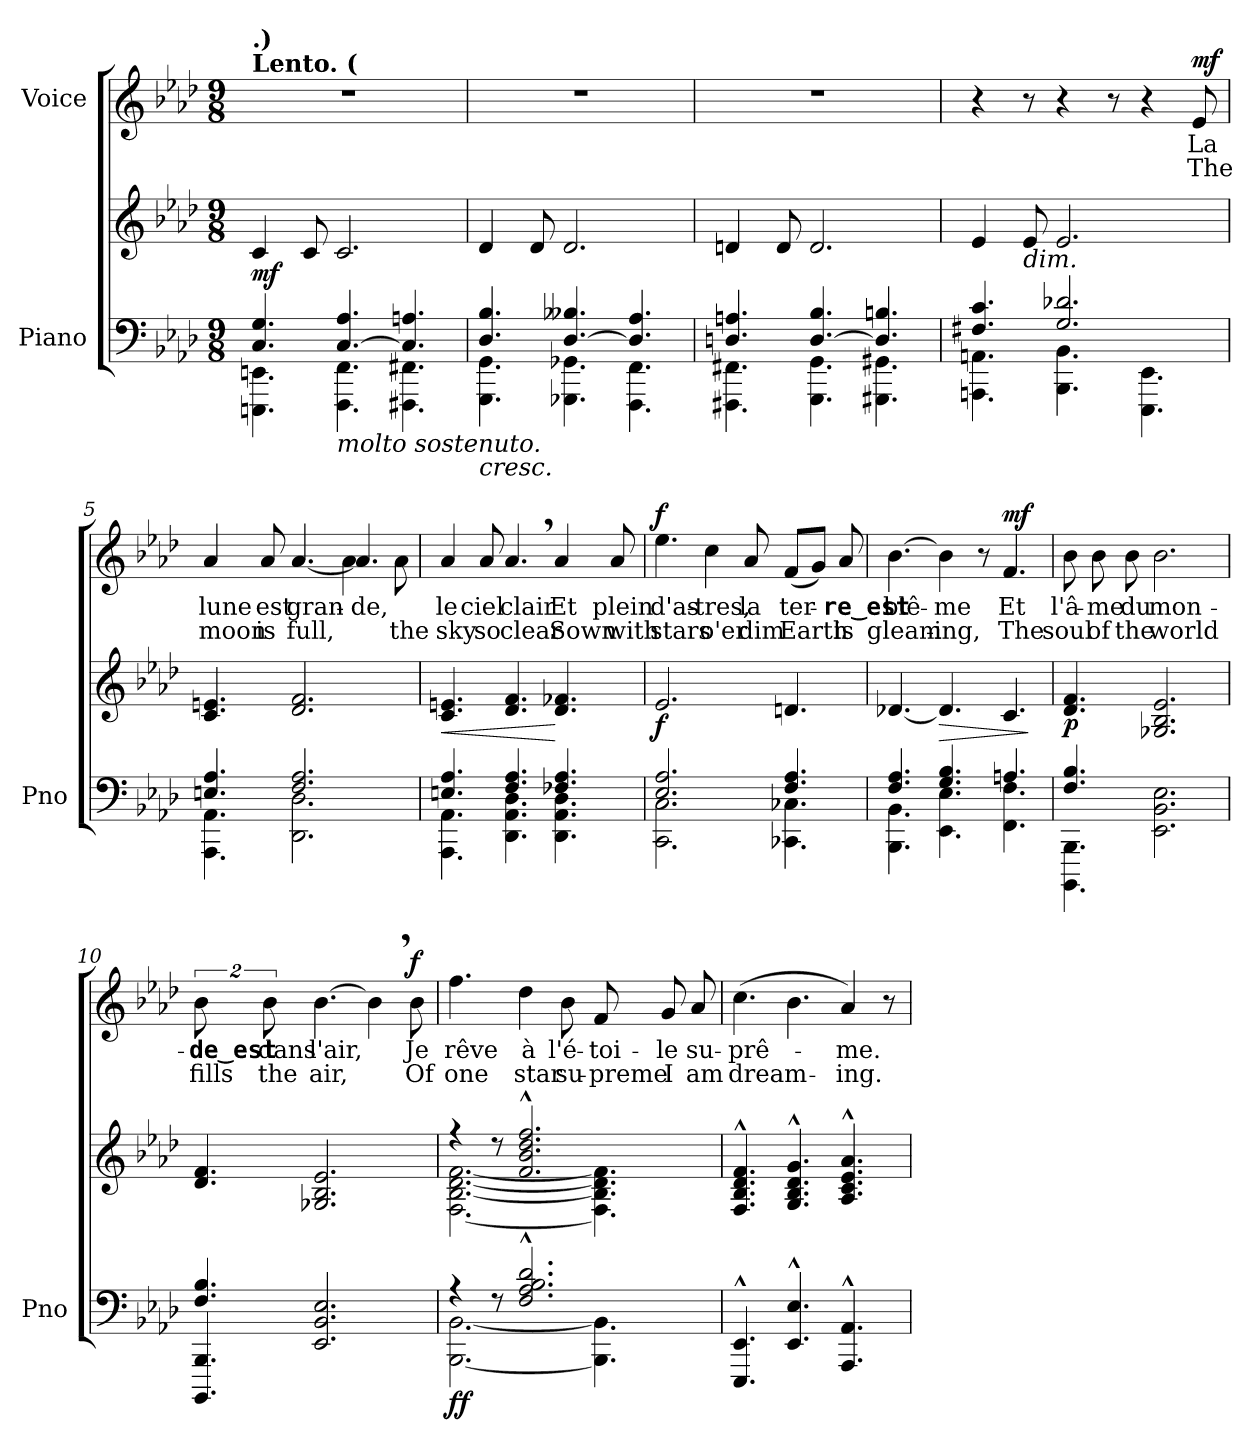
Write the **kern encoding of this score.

**kern	**kern	**dynam	**kern	**text	**text	**dynam
*part2	*part2	*part2	*part1	*part1	*part1	*part1
*staff3	*staff2	*staff2/3	*staff1	*staff1	*staff1	*staff1
*I"Piano	*	*	*I"Voice	*	*	*
*I'Pno	*	*	*	*	*	*
*clefF4	*clefG2	*	*clefG2	*	*	*
*k[b-e-a-d-]	*k[b-e-a-d-]	*	*k[b-e-a-d-]	*	*	*
*M9/8	*M9/8	*	*M9/8	*	*	*
*MM96	*MM96	*	*MM96	*	*	*
=1	=1	=1	=1	=1	=1	=1
*^	*	*	*	*	*	*
!	!	!	!	!LO:TX:a:B:t=Lento. (	!	!	!
!	!	!	!	!LO:TX:a:B:t=.)	!	!	!
!	!	!	!LO:DY:b	!	!	!	!
4.C/ 4.G/	4.EEEn\ 4.EEn\	4c/	mf	8%9r	.	.	.
.	.	8c/	.	.	.	.	.
!LO:TX:b:i:t=molto sostenuto.	!	!	!	!	!	!	!
[4.C/ 4.A-/	4.FFF\ 4.FF\	2.c/	.	.	.	.	.
4.C/] 4.An/	4.FFF#X\ 4.FF#X\	.	.	.	.	.	.
=2	=2	=2	=2	=2	=2	=2	=2
!LO:TX:b:i:t=cresc.	!	!	!	!	!	!	!
4.D-/ 4.B-/	4.GGG\ 4.GG\	4d-/	.	8%9r	.	.	.
.	.	8d-/	.	.	.	.	.
[4.D-/ 4.B--X/	4.GGG-X\ 4.GG-X\	2.d-/	.	.	.	.	.
4.D-/] 4.A-/	4.FFF\ 4.FF\	.	.	.	.	.	.
=3	=3	=3	=3	=3	=3	=3	=3
4.Dn/ 4.An/	4.FFF#X\ 4.FF#X\	4dn/	.	8%9r	.	.	.
.	.	8d/	.	.	.	.	.
[4.D/ 4.B-/	4.GGG\ 4.GG\	2.d/	.	.	.	.	.
4.D/] 4.Bn/	4.GGG#X\ 4.GG#X\	.	.	.	.	.	.
!!LO:LB:g=z
=4	=4	=4	=4	=4	=4	=4	=4
4.F#X/ 4.c/	4.AAAn\ 4.AAn\	4e-/	.	4r	.	.	.
!	!	!LO:TX:b:i:t=dim.	!	!	!	!	!
.	.	8e-/	.	8r	.	.	.
2.G/ 2.d-X/	4.BBB-\ 4.BB-\	2.e-/	.	4r	.	.	.
.	.	.	.	8r	.	.	.
.	4.EEE-\ 4.EE-\	.	.	4r	.	.	.
!	!	!	!	!	!LO:LY:b	!LO:LY:b	!LO:DY:b
.	.	.	.	8e-/	La	The	mf
=5	=5	=5	=5	=5	=5	=5	=5
!	!	!	!	!LO:TX:b:i:t=molto sostenuto.	!	!	!
!	!	!	!	!	!LO:LY:b	!LO:LY:b	!
*	*	*	*	*^	*	*	*
4.En/ 4.A-/	4.AAA-\ 4.AA-\	4.c/ 4.en/	.	4a-/	4ryy	lune	moon	.
!	!	!	!	!	!	!LO:LY:b	!LO:LY:b	!
.	.	.	.	8a-/	8ryy	est	is	.
!	!	!	!	!	!	!LO:LY:b	!LO:LY:b	!
2.F/ 2.A-/	2.DD-\ 2.D-\	2.d-/ 2.f/	.	[4.a-/	4ryy	gran-	full,	.
.	.	.	.	.	8ryy	.	.	.
!	!	!	!	!	!	!LO:LY:b	!	!
.	.	.	.	4.a-/]	4a-\	-de,	.	.
!	!	!	!	!	!	!	!LO:LY:b	!
.	.	.	.	.	8a-\	.	the	.
=6	=6	=6	=6	=6	=6	=6	=6	=6
!	!	!	!LO:HP:b	!	!	!LO:LY:b	!LO:LY:b	!
*	*	*	*	*v	*v	*	*	*
4.En/ 4.A-/	4.AAA-\ 4.AA-\	4.c/ 4.en/	<	4a-/	le	sky	.
!	!	!	!	!	!LO:LY:b	!LO:LY:b	!
.	.	.	.	8a-/	ciel	so	.
!	!	!	!	!	!LO:LY:b	!LO:LY:b	!
4.F/ 4.A-/	4.DD-\ 4.AA-\ 4.D-\	4.d-/ 4.f/	.	4.a-,/	clair	clear	.
!	!	!	!	!	!LO:LY:b	!LO:LY:b	!
4.F-X/ 4.A-/	4.DD-\ 4.AA-\ 4.D-\	4.d-/ 4.f-X/	[	4a-/	Et	Sown	.
!	!	!	!	!	!LO:LY:b	!LO:LY:b	!
.	.	.	.	8a-/	plein	with	.
!!LO:PB:g=z
=7	=7	=7	=7	=7	=7	=7	=7
!	!	!	!LO:DY:b	!	!LO:LY:b	!LO:LY:b	!LO:DY:b
2.E-/ 2.A-/	2.CC\ 2.C\	2.e-/	f	4.ee-\	d'as-	stars	f
!	!	!	!	!	!LO:LY:b	!LO:LY:b	!
.	.	.	.	4cc\	-tres,	o'er	.
!	!	!	!	!	!LO:LY:b	!LO:LY:b	!
.	.	.	.	8a-/	la	dim	.
!	!	!	!	!	!LO:LY:b	!LO:LY:b	!
4.F/ 4.A-/	4.CC-X\ 4.C-X\	4.dn/	.	(8f/L	ter-	Earth	.
.	.	.	.	8g/J)	.	.	.
!	!	!	!	!	!LO:LY:b	!LO:LY:b	!
.	.	.	.	8a-/	-re‿est	is	.
=8	=8	=8	=8	=8	=8	=8	=8
!	!	!	!	!	!LO:LY:b	!LO:LY:b	!
4.F/ 4.A-/	4.BBB-\ 4.BB-\	[4.d-X/	.	[4.b-\	blê-	gleam-	.
!	!	!	!LO:HP:b	!	!LO:LY:b	!LO:LY:b	!
4.G/ 4.B-/	4.EE-\ 4.E-\	4.d-/]	>	4b-\]	-me	-ing,	.
.	.	.	.	8r	.	.	.
!	!	!	!	!	!LO:LY:b	!LO:LY:b	!LO:DY:b
4.An/	4.FF\ 4.F\	4.c/	.	4.f/	Et	The	mf
*v	*v	*	*	*	*	*	*
.	.	]	.	.	.	.
=9	=9	=9	=9	=9	=9	=9
*^	*	*	*	*	*	*
!	!	!	!LO:DY:b	!	!LO:LY:b	!LO:LY:b	!
4.F/ 4.B-/	4.BBBB-\ 4.BBB-\	4.d-/ 4.f/	p	8b-\	l'â-	soul	.
!	!	!	!	!	!LO:LY:b	!LO:LY:b	!
.	.	.	.	8b-\	-me	of	.
!	!	!	!	!	!LO:LY:b	!LO:LY:b	!
.	.	.	.	8b-\	du	the	.
!	!	!	!	!	!LO:LY:b	!LO:LY:b	!
2.EE-\ 2.BB-\ 2.E-\	2.ryy	2.G-X/ 2.B-/ 2.e-/	.	2.b-\	mon-	world	.
!!LO:PB:g=z
=10	=10	=10	=10	=10	=10	=10	=10
!	!	!	!	!	!LO:LY:b	!LO:LY:b	!
4.F/ 4.B-/	4.BBBB-/ 4.BBB-/	4.d-/ 4.f/	.	16%3b-\	de‿est	fills	.
!	!	!	!	!	!LO:LY:b	!LO:LY:b	!
.	.	.	.	16%3b-\	dans	the	.
!	!	!	!	!	!LO:LY:b	!LO:LY:b	!
2.EE-/ 2.BB-/ 2.E-/	2.ryy	2.G-X/ 2.B-/ 2.e-/	.	[4.b-\	l'air,	air,	.
.	.	.	.	4b-,\]	.	.	.
!	!	!	!	!	!LO:LY:b	!LO:LY:b	!LO:DY:b
.	.	.	.	8b-\	Je	Of	f
=11	=11	=11	=11	=11	=11	=11	=11
*	*	*^	*	*	*	*	*
!	!	!	!	!LO:DY:b=2	!	!LO:LY:b	!LO:LY:b	!
4r	[2.BBB-\ [2.BB-\	4r	[2.F\ [2.B-\ [2.d-\ [2.f\	ff	4.ff\	rêve	one	.
8r	.	8r	.	.	.	.	.	.
!	!	!	!	!	!	!LO:LY:b	!LO:LY:b	!
2.F/^^ 2.A-/^^ 2.B-/^^ 2.d-/^^	.	2.f/^^ 2.b-/^^ 2.dd-/^^ 2.ff/^^	.	.	4dd-\	à	star	.
!	!	!	!	!	!	!LO:LY:b	!LO:LY:b	!
.	.	.	.	.	8b-\	l'é-	su-	.
!	!	!	!	!	!	!LO:LY:b	!LO:LY:b	!
.	4.BBB-\] 4.BB-\]	.	4.F\] 4.B-\] 4.d-\] 4.f\]	.	8f/	-toi-	-preme	.
!	!	!	!	!	!	!LO:LY:b	!LO:LY:b	!
.	.	.	.	.	8g/	-le	I	.
!	!	!	!	!	!	!LO:LY:b	!LO:LY:b	!
.	.	.	.	.	8a-/	su-	am	.
*v	*v	*	*	*	*	*	*	*
*	*v	*v	*	*	*	*	*
=12	=12	=12	=12	=12	=12	=12
!	!	!	!	!LO:LY:b	!LO:LY:b	!
4.EEE-/^^ 4.EE-/^^	4.F/^^ 4.B-/^^ 4.d-/^^ 4.f/^^	.	(4.cc\	-prê-	dream-	.
4.EE-/^^ 4.E-/^^	4.G/^^ 4.B-/^^ 4.d-/^^ 4.g/^^	.	4.b-\	.	.	.
!	!	!	!	!LO:LY:b	!LO:LY:b	!
4.AAA-/^^ 4.AA-/^^	4.A-/^^ 4.c/^^ 4.e-/^^ 4.a-/^^	.	4a-/)	-me.	-ing.	.
.	.	.	8r	.	.	.
=	=	=	=	=	=	=
*-	*-	*-	*-	*-	*-	*-
